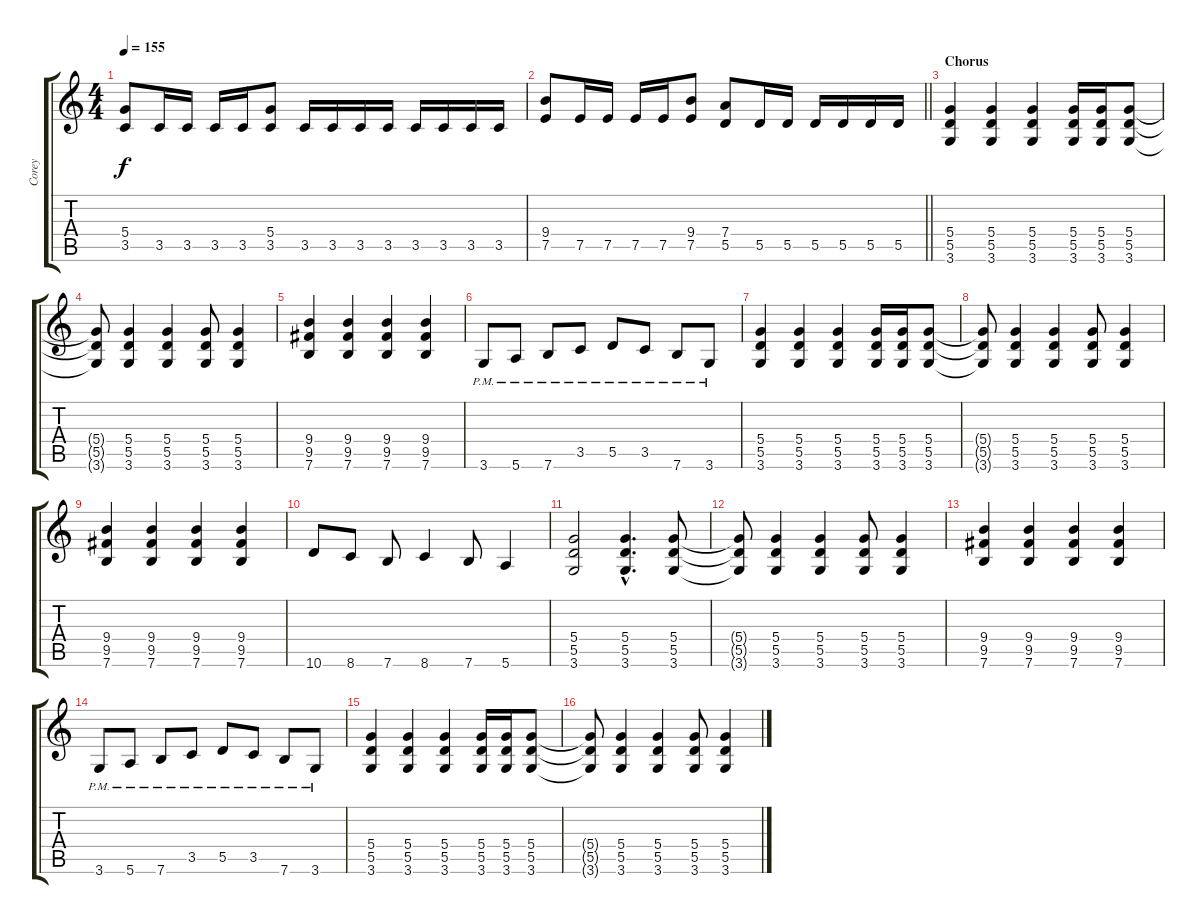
\track ("Corey" "Corey") {instrument distortionguitar}
\staff {score tabs}
\tuning (E4 B3 G3 D3 A2 E2) {hide}
\ts (4 4)
\tempo 155
\clef g2
\ks c
(5.4 3.5).8{dy f} 3.5.16 3.5.16 3.5.16 3.5.16 (5.4 3.5).8 3.5.16 3.5.16 3.5.16 3.5.16 3.5.16 3.5.16 3.5.16 3.5.16 |
\barLineRight lightlight
(9.4 7.5).8 7.5.16 7.5.16 7.5.16 7.5.16 (9.4 7.5).8 (7.4 5.5).8 5.5.16 5.5.16 5.5.16 5.5.16 5.5.16 5.5.16 |
\section ("" "Chorus")
(5.4 5.5 3.6).4 (5.4 5.5 3.6).4 (5.4 5.5 3.6).4 (5.4 5.5 3.6).16 (5.4 5.5 3.6).16 (5.4 5.5 3.6).8 |
(5.4{t} 5.5{t} 3.6{t}).8 (5.4 5.5 3.6).4 (5.4 5.5 3.6).4 (5.4 5.5 3.6).8 (5.4 5.5 3.6).4 |
(9.4 9.5 7.6).4 (9.4 9.5 7.6).4 (9.4 9.5 7.6).4 (9.4 9.5 7.6).4 |
3.6{pm}.8 5.6{pm}.8 7.6{pm}.8 3.5{pm}.8 5.5{pm}.8 3.5{pm}.8 7.6{pm}.8 3.6{pm}.8 |
(5.4 5.5 3.6).4 (5.4 5.5 3.6).4 (5.4 5.5 3.6).4 (5.4 5.5 3.6).16 (5.4 5.5 3.6).16 (5.4 5.5 3.6).8 |
(5.4{t} 5.5{t} 3.6{t}).8 (5.4 5.5 3.6).4 (5.4 5.5 3.6).4 (5.4 5.5 3.6).8 (5.4 5.5 3.6).4 |
(9.4 9.5 7.6).4 (9.4 9.5 7.6).4 (9.4 9.5 7.6).4 (9.4 9.5 7.6).4 |
10.6.8 8.6.8 7.6.8 8.6.4 7.6.8 5.6.4 |
(5.4 5.5 3.6).2 (5.4{hac} 5.5{hac} 3.6{hac}).4{d} (5.4 5.5 3.6).8 |
(5.4{t} 5.5{t} 3.6{t}).8 (5.4 5.5 3.6).4 (5.4 5.5 3.6).4 (5.4 5.5 3.6).8 (5.4 5.5 3.6).4 |
(9.4 9.5 7.6).4 (9.4 9.5 7.6).4 (9.4 9.5 7.6).4 (9.4 9.5 7.6).4 |
3.6{pm}.8 5.6{pm}.8 7.6{pm}.8 3.5{pm}.8 5.5{pm}.8 3.5{pm}.8 7.6{pm}.8 3.6{pm}.8 |
(5.4 5.5 3.6).4 (5.4 5.5 3.6).4 (5.4 5.5 3.6).4 (5.4 5.5 3.6).16 (5.4 5.5 3.6).16 (5.4 5.5 3.6).8 |
(5.4{t} 5.5{t} 3.6{t}).8 (5.4 5.5 3.6).4 (5.4 5.5 3.6).4 (5.4 5.5 3.6).8 (5.4 5.5 3.6).4
